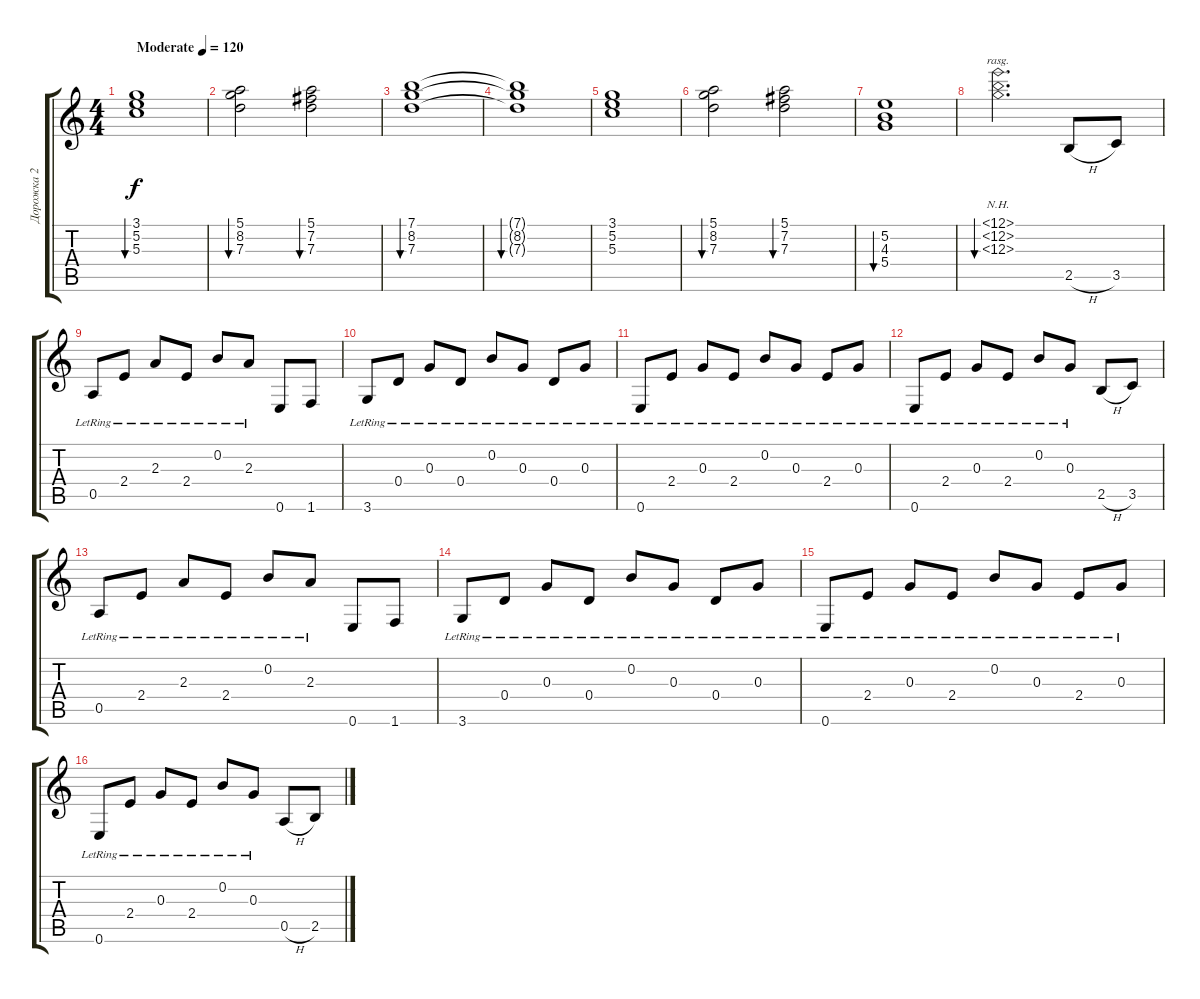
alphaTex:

\track ("Дорожка 2" "Дорожка 2") {instrument acousticguitarsteel}
\staff {score tabs}
\tuning (E4 B3 G3 D3 A2 E2) {hide}
\ts (4 4)
\tempo (120 "Moderate")
\clef g2
\ks c
(3.1 5.2 5.3).1{bu 60 dy f instrument acousticguitarsteel} |
(5.1 8.2 7.3).2{bu 60} (5.1 7.2 7.3).2{bu 60} |
(7.1 8.2 7.3).1{bu 60} |
(7.1{t} 8.2{t} 7.3{t}).1{bu 60} |
(3.1 5.2 5.3).1 |
(5.1 8.2 7.3).2{bu 60} (5.1 7.2 7.3).2{bu 60} |
(5.2 4.3 5.4).1{bu 60} |
(12.1{nh} 12.2{nh} 12.3{nh}).2{d bu 120 rasg ii} 2.5{h}.8 3.5.8 |
0.5{lr}.8 2.4{lr}.8 2.3{lr}.8 2.4{lr}.8 0.2{lr}.8 2.3{lr}.8 0.6.8 1.6.8 |
3.6{lr}.8 0.4{lr}.8 0.3{lr}.8 0.4{lr}.8 0.2{lr}.8 0.3{lr}.8 0.4{lr}.8 0.3{lr}.8 |
0.6{lr}.8 2.4{lr}.8 0.3{lr}.8 2.4{lr}.8 0.2{lr}.8 0.3{lr}.8 2.4{lr}.8 0.3{lr}.8 |
0.6{lr}.8 2.4{lr}.8 0.3{lr}.8 2.4{lr}.8 0.2{lr}.8 0.3{lr}.8 2.5{h}.8 3.5.8 |
0.5{lr}.8 2.4{lr}.8 2.3{lr}.8 2.4{lr}.8 0.2{lr}.8 2.3{lr}.8 0.6.8 1.6.8 |
3.6{lr}.8 0.4{lr}.8 0.3{lr}.8 0.4{lr}.8 0.2{lr}.8 0.3{lr}.8 0.4{lr}.8 0.3{lr}.8 |
0.6{lr}.8 2.4{lr}.8 0.3{lr}.8 2.4{lr}.8 0.2{lr}.8 0.3{lr}.8 2.4{lr}.8 0.3{lr}.8 |
0.6{lr}.8 2.4{lr}.8 0.3{lr}.8 2.4{lr}.8 0.2{lr}.8 0.3{lr}.8 0.5{h}.8 2.5.8
